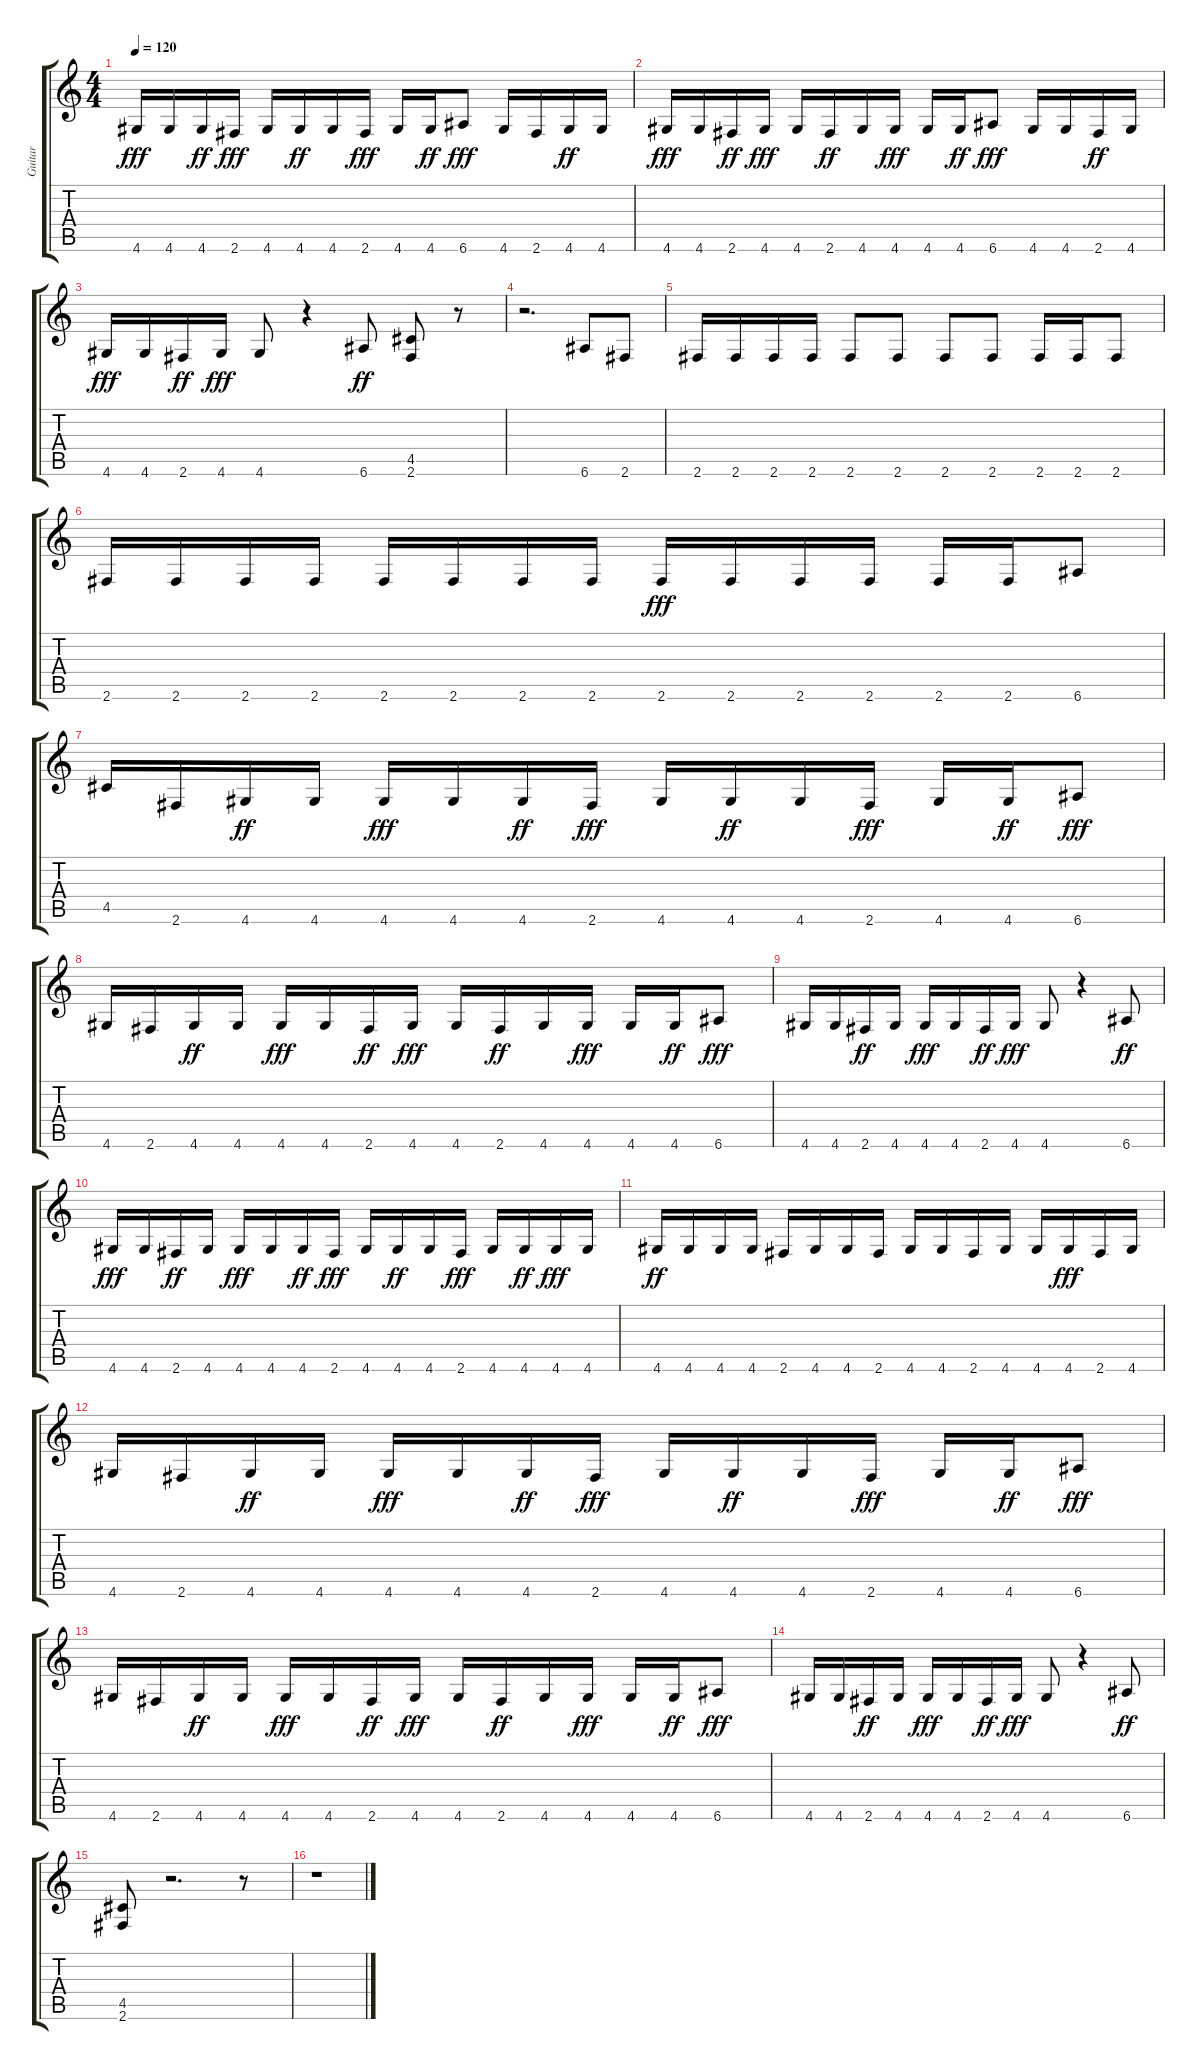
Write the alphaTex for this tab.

\track ("Guitar" "Guitar") {instrument acousticguitarnylon}
\staff {score tabs}
\tuning (E4 B3 G3 D3 A2 E2) {hide}
\ts (4 4)
\tempo 120
\clef g2
\ks c
4.6.16{dy fff} 4.6.16 4.6.16{dy ff} 2.6.16{dy fff} 4.6.16 4.6.16{dy ff} 4.6.16 2.6.16{dy fff} 4.6.16 4.6.16{dy ff} 6.6.8{dy fff} 4.6.16 2.6.16 4.6.16{dy ff} 4.6.16 |
4.6.16{dy fff} 4.6.16 2.6.16{dy ff} 4.6.16{dy fff} 4.6.16 2.6.16{dy ff} 4.6.16 4.6.16{dy fff} 4.6.16 4.6.16{dy ff} 6.6.8{dy fff} 4.6.16 4.6.16 2.6.16{dy ff} 4.6.16 |
4.6.16{dy fff} 4.6.16 2.6.16{dy ff} 4.6.16{dy fff} 4.6.8 r.4 6.6.8{dy ff} (4.5 2.6).8 r.8 |
r.2{d} 6.6.8 2.6.8 |
2.6.16 2.6.16 2.6.16 2.6.16 2.6.8 2.6.8 2.6.8 2.6.8 2.6.16 2.6.16 2.6.8 |
2.6.16 2.6.16 2.6.16 2.6.16 2.6.16 2.6.16 2.6.16 2.6.16 2.6.16{dy fff} 2.6.16 2.6.16 2.6.16 2.6.16 2.6.16 6.6.8 |
4.5.16 2.6.16 4.6.16{dy ff} 4.6.16 4.6.16{dy fff} 4.6.16 4.6.16{dy ff} 2.6.16{dy fff} 4.6.16 4.6.16{dy ff} 4.6.16 2.6.16{dy fff} 4.6.16 4.6.16{dy ff} 6.6.8{dy fff} |
4.6.16 2.6.16 4.6.16{dy ff} 4.6.16 4.6.16{dy fff} 4.6.16 2.6.16{dy ff} 4.6.16{dy fff} 4.6.16 2.6.16{dy ff} 4.6.16 4.6.16{dy fff} 4.6.16 4.6.16{dy ff} 6.6.8{dy fff} |
4.6.16 4.6.16 2.6.16{dy ff} 4.6.16 4.6.16{dy fff} 4.6.16 2.6.16{dy ff} 4.6.16{dy fff} 4.6.8 r.4 6.6.8{dy ff} |
4.6.16{dy fff} 4.6.16 2.6.16{dy ff} 4.6.16 4.6.16{dy fff} 4.6.16 4.6.16{dy ff} 2.6.16{dy fff} 4.6.16 4.6.16{dy ff} 4.6.16 2.6.16{dy fff} 4.6.16 4.6.16{dy ff} 4.6.16{dy fff} 4.6.16 |
4.6.16{dy ff} 4.6.16 4.6.16 4.6.16 2.6.16 4.6.16 4.6.16 2.6.16 4.6.16 4.6.16 2.6.16 4.6.16 4.6.16 4.6.16{dy fff} 2.6.16 4.6.16 |
4.6.16 2.6.16 4.6.16{dy ff} 4.6.16 4.6.16{dy fff} 4.6.16 4.6.16{dy ff} 2.6.16{dy fff} 4.6.16 4.6.16{dy ff} 4.6.16 2.6.16{dy fff} 4.6.16 4.6.16{dy ff} 6.6.8{dy fff} |
4.6.16 2.6.16 4.6.16{dy ff} 4.6.16 4.6.16{dy fff} 4.6.16 2.6.16{dy ff} 4.6.16{dy fff} 4.6.16 2.6.16{dy ff} 4.6.16 4.6.16{dy fff} 4.6.16 4.6.16{dy ff} 6.6.8{dy fff} |
4.6.16 4.6.16 2.6.16{dy ff} 4.6.16 4.6.16{dy fff} 4.6.16 2.6.16{dy ff} 4.6.16{dy fff} 4.6.8 r.4 6.6.8{dy ff} |
(4.5 2.6).8 r.2{d} r.8 |
r.1
